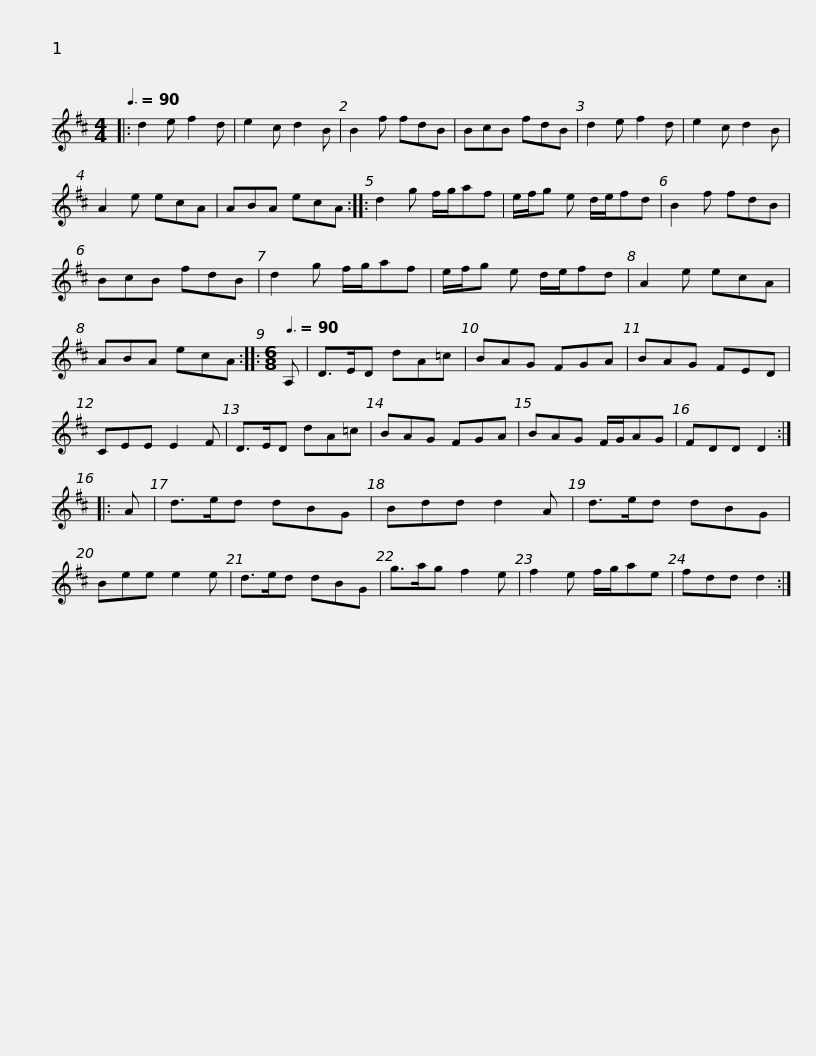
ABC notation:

X:1
L:1/8
Q:3/8=90
M:4/4
I:linebreak $
K:Bmin
V:1 treble
V:1
|: d2 e f2 d | e2 c d2 B | B2 f fdB | BcB fdB | d2 e f2 d | %5
 e2 c d2 B | A2 e ecA | ABA ecA ::$ d2 g f/g/af | e/f/g e d/e/fd | %10
 B2 f fdB | BcB fdB | d2 g f/g/af | e/f/g e d/e/fd | A2 e ecA |$ %15
 ABA ecA ::[M:6/8][Q:3/8=90] A, | D>ED dA=c | BAG FGA | BAG FED | %20
 CEE E2 F | D>ED dA=c |$ BAG FGA | BAG F/G/AG | FDD D2 :: %25
 A | d>ed dBG | Bdd d2 A | d>ed dBG | Bee e2 e |$ %30
 d>ed dBG | g>ag f2 e | f2 e f/g/ae | fdd d2 :| %34
